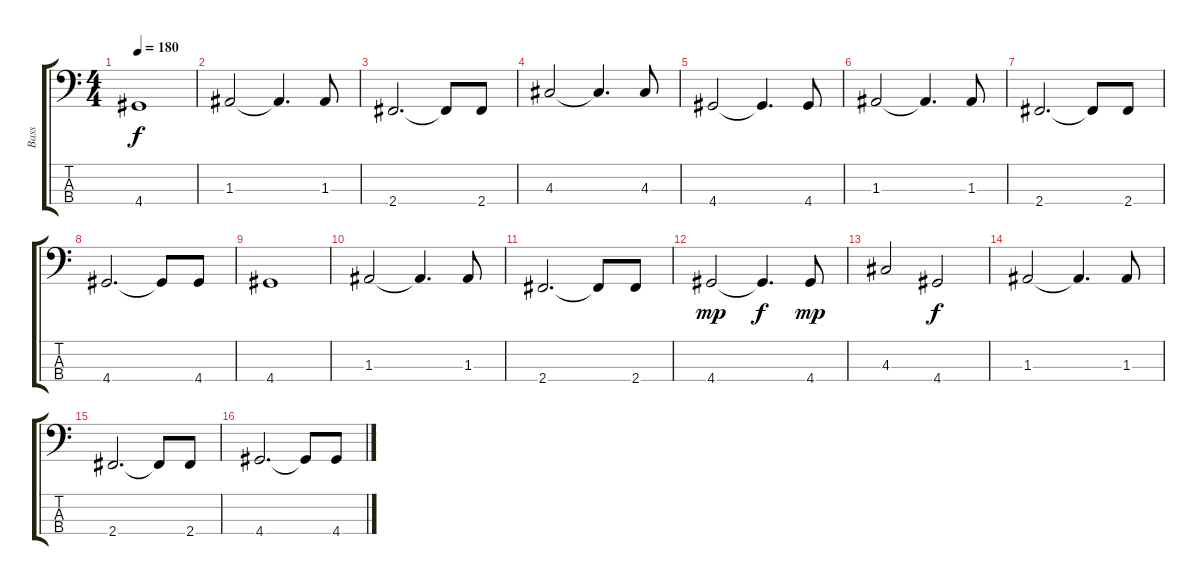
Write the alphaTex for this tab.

\track ("Bass" "Bass") {instrument electricbassfinger}
\staff {score tabs}
\tuning (G2 D2 A1 E1) {hide}
\ts (4 4)
\tempo 180
\clef f4
\ks c
4.4.1{dy f} |
1.3.2 1.3{t}.4{d} 1.3.8 |
2.4.2{d} 2.4{t}.8 2.4.8 |
4.3.2 4.3{t}.4{d} 4.3.8 |
4.4.2 4.4{t}.4{d} 4.4.8 |
1.3.2 1.3{t}.4{d} 1.3.8 |
2.4.2{d} 2.4{t}.8 2.4.8 |
4.4.2{d} 4.4{t}.8 4.4.8 |
4.4.1 |
1.3.2 1.3{t}.4{d} 1.3.8 |
2.4.2{d} 2.4{t}.8 2.4.8 |
4.4.2{dy mp} 4.4{t}.4{d dy f} 4.4.8{dy mp} |
4.3.2 4.4.2{dy f} |
1.3.2 1.3{t}.4{d} 1.3.8 |
2.4.2{d} 2.4{t}.8 2.4.8 |
4.4.2{d} 4.4{t}.8 4.4.8
